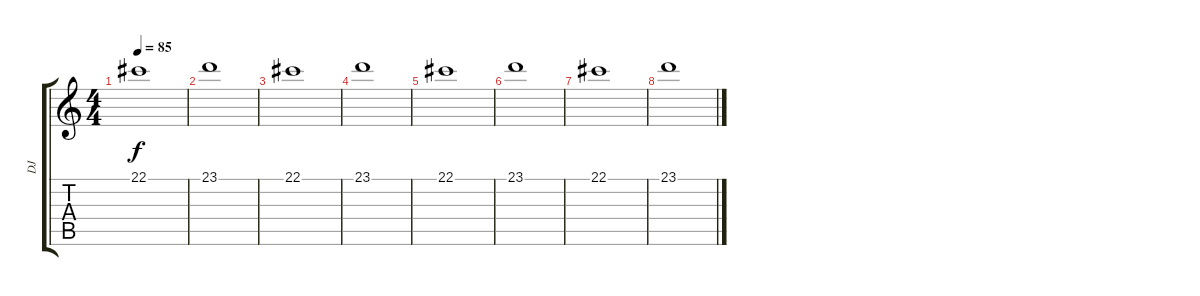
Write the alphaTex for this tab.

\track ("DJ" "DJ") {instrument lead6voice}
\staff {score tabs}
\tuning (Eb4 Bb3 Gb3 Db3 Ab2 Eb2) {hide}
\ts (4 4)
\tempo 85
\clef g2
\ks c
22.1.1{dy f} |
23.1.1 |
22.1.1 |
23.1.1 |
22.1.1 |
23.1.1 |
22.1.1 |
23.1.1
